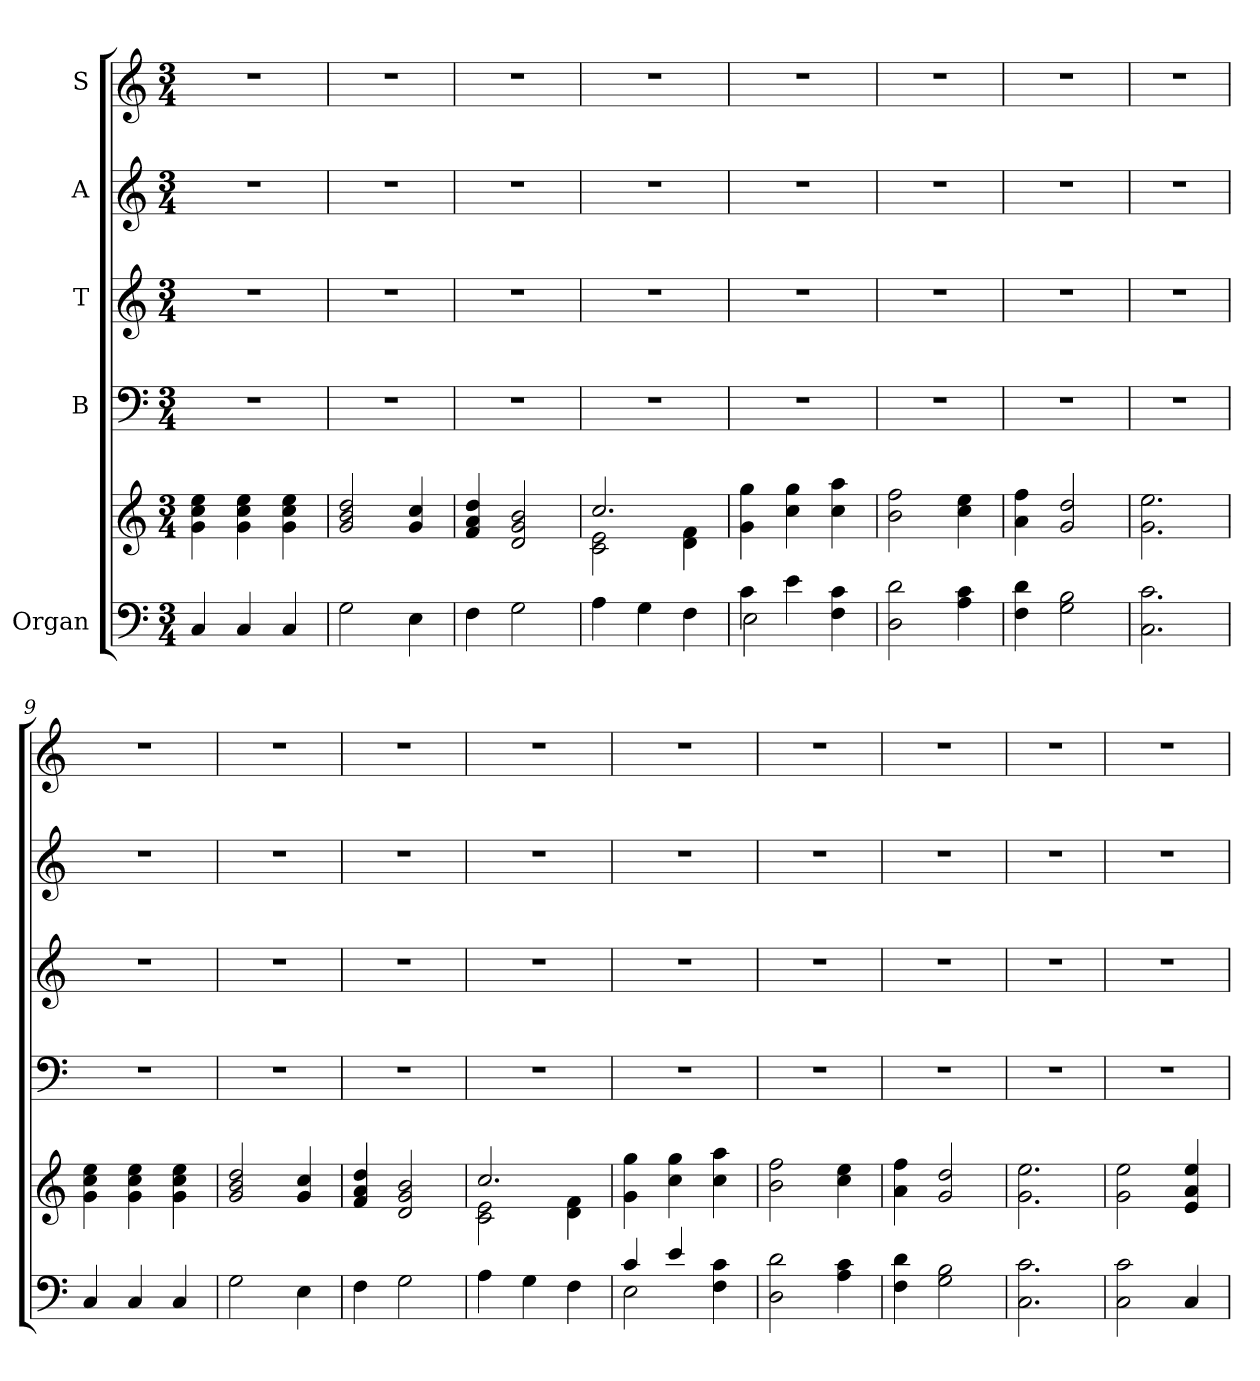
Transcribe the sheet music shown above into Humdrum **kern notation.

**kern	**kern	**kern	**kern	**kern	**kern
*part5	*part5	*part4	*part3	*part2	*part1
*staff6	*staff5	*staff4	*staff3	*staff2	*staff1
*I"Organ	*	*I"B	*I"T	*I"A	*I"S
*clefF4	*clefG2	*clefF4	*clefG2	*clefG2	*clefG2
*	*	*	*ITrd7c12	*	*
*k[]	*k[]	*k[]	*k[]	*k[]	*k[]
*C:	*C:	*C:	*C:	*C:	*C:
*M3/4	*M3/4	*M3/4	*M3/4	*M3/4	*M3/4
=1	=1	=1	=1	=1	=1
*^	*^	*	*	*	*
!	!	!	!	!LO:N:vis=1	!LO:N:vis=1	!LO:N:vis=1	!LO:N:vis=1
4C/	2.ryy	4g\ 4cc\ 4ee\	2.ryy	2.r	2.r	2.r	2.r
4C/	.	4g\ 4cc\ 4ee\	.	.	.	.	.
4C/	.	4g\ 4cc\ 4ee\	.	.	.	.	.
=2	=2	=2	=2	=2	=2	=2	=2
!	!	!	!	!LO:N:vis=1	!LO:N:vis=1	!LO:N:vis=1	!LO:N:vis=1
2G\	2.ryy	2g/ 2b/ 2dd/	2.ryy	2.r	2.r	2.r	2.r
4E\	.	4g/ 4cc/	.	.	.	.	.
=3	=3	=3	=3	=3	=3	=3	=3
!	!	!	!	!LO:N:vis=1	!LO:N:vis=1	!LO:N:vis=1	!LO:N:vis=1
4F\	2.ryy	4f/ 4a/ 4dd/	2.ryy	2.r	2.r	2.r	2.r
2G\	.	2d/ 2g/ 2b/	.	.	.	.	.
=4	=4	=4	=4	=4	=4	=4	=4
!	!	!	!	!LO:N:vis=1	!LO:N:vis=1	!LO:N:vis=1	!LO:N:vis=1
4A\	2.ryy	2c\ 2e\	2.cc/	2.r	2.r	2.r	2.r
4G\	.	.	.	.	.	.	.
4F\	.	4d\ 4f\	.	.	.	.	.
=5	=5	=5	=5	=5	=5	=5	=5
!	!	!	!	!LO:N:vis=1	!LO:N:vis=1	!LO:N:vis=1	!LO:N:vis=1
4c\	2E\	4g\ 4gg\	2.ryy	2.r	2.r	2.r	2.r
4e\	.	4cc\ 4gg\	.	.	.	.	.
4F\ 4c\	4ryy	4cc\ 4aa\	.	.	.	.	.
=6	=6	=6	=6	=6	=6	=6	=6
!	!	!	!	!LO:N:vis=1	!LO:N:vis=1	!LO:N:vis=1	!LO:N:vis=1
2D\ 2d\	2.ryy	2b\ 2ff\	2.ryy	2.r	2.r	2.r	2.r
4A\ 4c\	.	4cc\ 4ee\	.	.	.	.	.
=7	=7	=7	=7	=7	=7	=7	=7
!	!	!	!	!LO:N:vis=1	!LO:N:vis=1	!LO:N:vis=1	!LO:N:vis=1
4F\ 4d\	2.ryy	4a\ 4ff\	2.ryy	2.r	2.r	2.r	2.r
2G\ 2B\	.	2g/ 2dd/	.	.	.	.	.
=8	=8	=8	=8	=8	=8	=8	=8
!	!	!	!	!LO:N:vis=1	!LO:N:vis=1	!LO:N:vis=1	!LO:N:vis=1
2.C\ 2.c\	2.ryy	2.g\ 2.ee\	2.ryy	2.r	2.r	2.r	2.r
=9	=9	=9	=9	=9	=9	=9	=9
!	!	!	!	!LO:N:vis=1	!LO:N:vis=1	!LO:N:vis=1	!LO:N:vis=1
4C/	2.ryy	4g\ 4cc\ 4ee\	2.ryy	2.r	2.r	2.r	2.r
4C/	.	4g\ 4cc\ 4ee\	.	.	.	.	.
4C/	.	4g\ 4cc\ 4ee\	.	.	.	.	.
=10	=10	=10	=10	=10	=10	=10	=10
!	!	!	!	!LO:N:vis=1	!LO:N:vis=1	!LO:N:vis=1	!LO:N:vis=1
2G\	2.ryy	2g/ 2b/ 2dd/	2.ryy	2.r	2.r	2.r	2.r
4E\	.	4g/ 4cc/	.	.	.	.	.
=11	=11	=11	=11	=11	=11	=11	=11
!	!	!	!	!LO:N:vis=1	!LO:N:vis=1	!LO:N:vis=1	!LO:N:vis=1
4F\	2.ryy	4f/ 4a/ 4dd/	2.ryy	2.r	2.r	2.r	2.r
2G\	.	2d/ 2g/ 2b/	.	.	.	.	.
=12	=12	=12	=12	=12	=12	=12	=12
!	!	!	!	!LO:N:vis=1	!LO:N:vis=1	!LO:N:vis=1	!LO:N:vis=1
4A\	2.ryy	2c\ 2e\	2.cc/	2.r	2.r	2.r	2.r
4G\	.	.	.	.	.	.	.
4F\	.	4d\ 4f\	.	.	.	.	.
=13	=13	=13	=13	=13	=13	=13	=13
!	!	!	!	!LO:N:vis=1	!LO:N:vis=1	!LO:N:vis=1	!LO:N:vis=1
4c/	2E\	4g\ 4gg\	2.ryy	2.r	2.r	2.r	2.r
4e/	.	4cc\ 4gg\	.	.	.	.	.
4F\ 4c\	4ryy	4cc\ 4aa\	.	.	.	.	.
=14	=14	=14	=14	=14	=14	=14	=14
!	!	!	!	!LO:N:vis=1	!LO:N:vis=1	!LO:N:vis=1	!LO:N:vis=1
2D\ 2d\	2.ryy	2b\ 2ff\	2.ryy	2.r	2.r	2.r	2.r
4A\ 4c\	.	4cc\ 4ee\	.	.	.	.	.
=15	=15	=15	=15	=15	=15	=15	=15
!	!	!	!	!LO:N:vis=1	!LO:N:vis=1	!LO:N:vis=1	!LO:N:vis=1
4F\ 4d\	2.ryy	4a\ 4ff\	2.ryy	2.r	2.r	2.r	2.r
2G\ 2B\	.	2g/ 2dd/	.	.	.	.	.
=16	=16	=16	=16	=16	=16	=16	=16
!	!	!	!	!LO:N:vis=1	!LO:N:vis=1	!LO:N:vis=1	!LO:N:vis=1
2.C\ 2.c\	2.ryy	2.g\ 2.ee\	2.ryy	2.r	2.r	2.r	2.r
!!LO:LB:g=z
=17	=17	=17	=17	=17	=17	=17	=17
!	!	!	!	!LO:N:vis=1	!LO:N:vis=1	!LO:N:vis=1	!LO:N:vis=1
2C\ 2c\	2.ryy	2g\ 2ee\	2.ryy	2.r	2.r	2.r	2.r
4C/	.	4e/ 4a/ 4ee/	.	.	.	.	.
*v	*v	*	*	*	*	*	*
*	*v	*v	*	*	*	*
=	=	=	=	=	=
*-	*-	*-	*-	*-	*-
